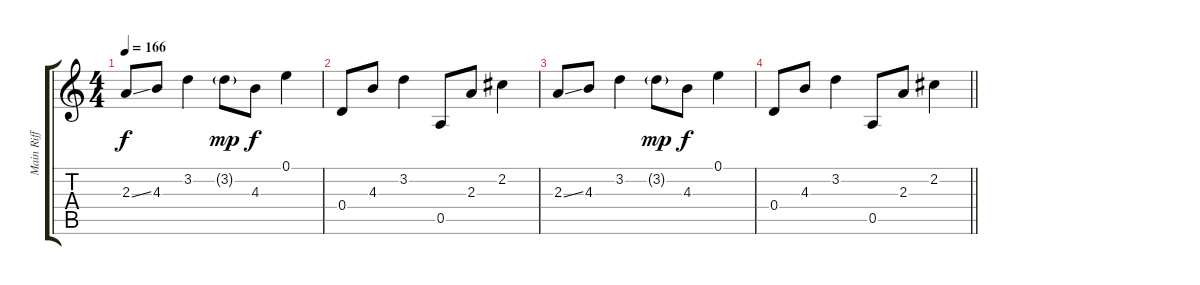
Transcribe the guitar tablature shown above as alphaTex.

\track ("Main Riff Electric" "Main Riff ") {instrument electricguitarclean bank 255}
\staff {score tabs}
\tuning (E4 B3 G3 D3 A2 E2) {hide}
\ts (4 4)
\tempo 166
\clef g2
\ks c
2.3{ss}.8{dy f} 4.3.8 3.2.4 3.2{g}.8{dy mp} 4.3.8{dy f} 0.1.4 |
0.4.8 4.3.8 3.2.4 0.5.8 2.3.8 2.2.4 |
2.3{ss}.8 4.3.8 3.2.4 3.2{g}.8{dy mp} 4.3.8{dy f} 0.1.4 |
\barLineRight lightlight
0.4.8 4.3.8 3.2.4 0.5.8 2.3.8 2.2.4
